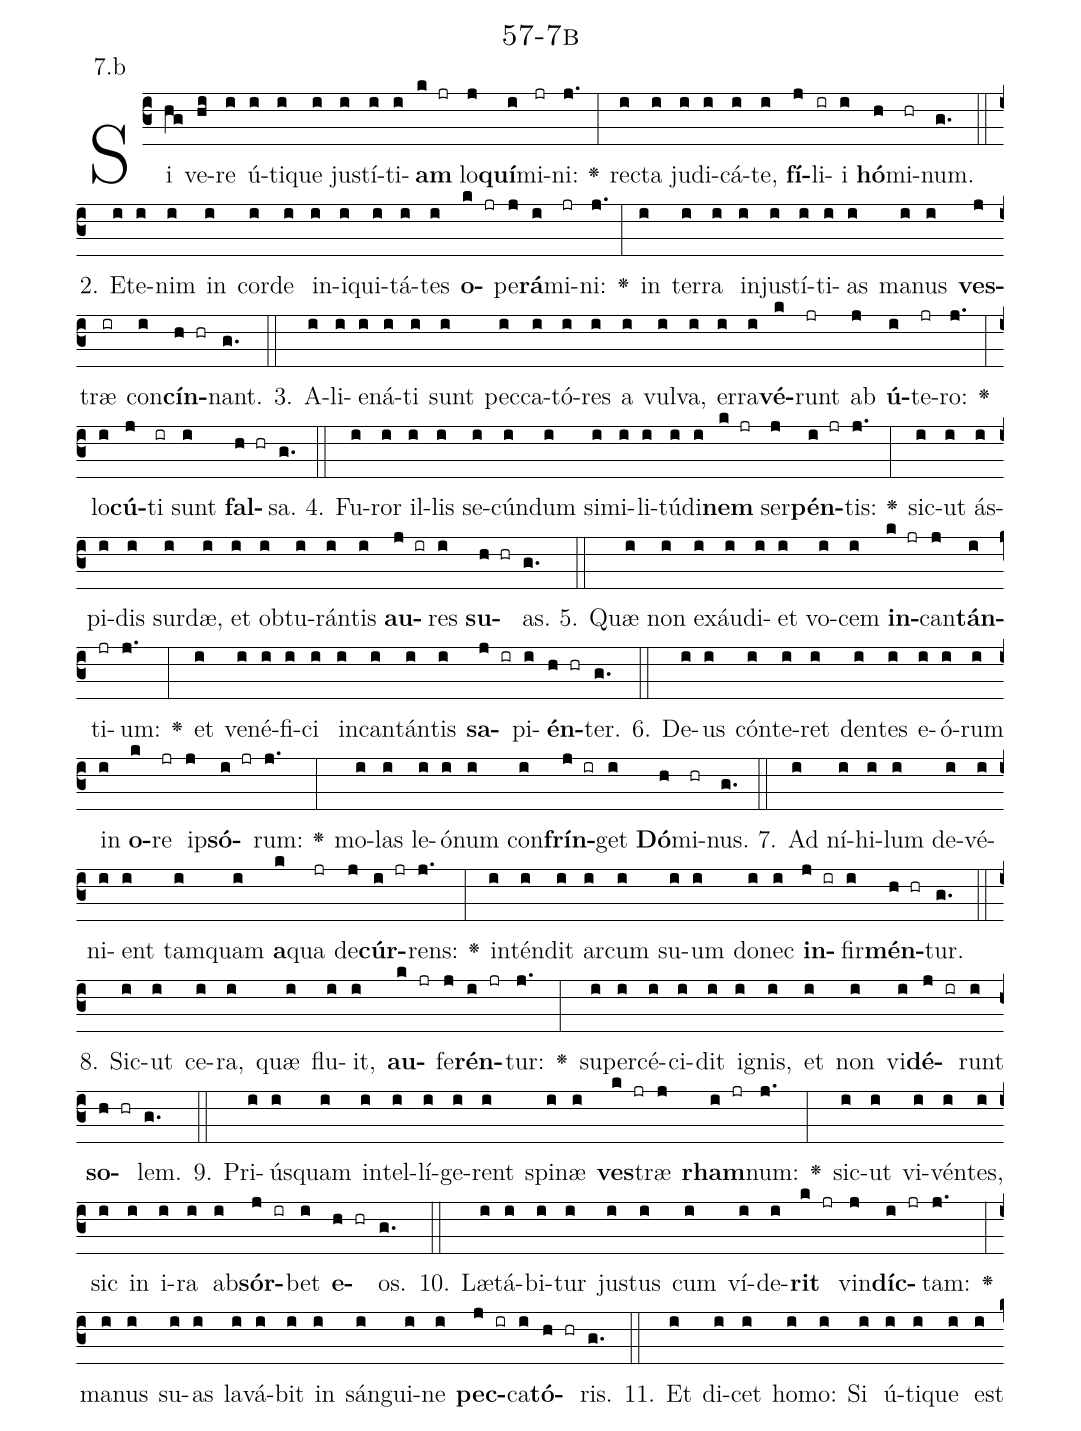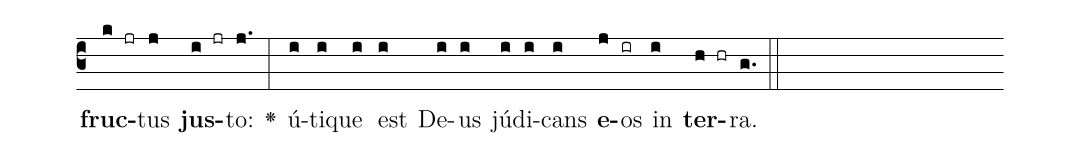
name: 57-7b;
annotation: 7.b;
%%
(c3)Si(hg) ve(hi)re(i) ú(i)ti(i)que(i) jus(i)tí(i)ti(i)<b>am</b>(k jr) lo(j)<b>quí</b>(i)mi(jr)ni:(j.) <v>\greheightstar</v>(:) rec(i)ta(i) ju(i)di(i)cá(i)te,(i) <b>fí</b>(j)li(ir)i(i) <b>hó</b>(h)mi(hr)num.(g.) (::)
2. Et(i)e(i)nim(i) in(i) cor(i)de(i) in(i)i(i)qui(i)tá(i)tes(i) <b>o</b>(k jr)pe(j)<b>rá</b>(i)mi(jr)ni:(j.) <v>\greheightstar</v>(:) in(i) ter(i)ra(i) in(i)jus(i)tí(i)ti(i)as(i) ma(i)nus(i) <b>ves</b>(j)træ(ir) con(i)<b>cín</b>(h hr)nant.(g.) (::)
3. A(i)li(i)e(i)ná(i)ti(i) sunt(i) pec(i)ca(i)tó(i)res(i) a(i) vul(i)va,(i) er(i)ra(i)<b>vé</b>(k)runt(jr) ab(j) <b>ú</b>(i)te(jr)ro:(j.) <v>\greheightstar</v>(:) lo(i)<b>cú</b>(j)ti(ir) sunt(i) <b>fal</b>(h hr)sa.(g.) (::)
4. Fu(i)ror(i) il(i)lis(i) se(i)cún(i)dum(i) si(i)mi(i)li(i)tú(i)di(i)<b>nem</b>(k jr) ser(j)<b>pén</b>(i jr)tis:(j.) <v>\greheightstar</v>(:) sic(i)ut(i) ás(i)pi(i)dis(i) sur(i)dæ,(i) et(i) ob(i)tu(i)rán(i)tis(i) <b>au</b>(j ir)res(i) <b>su</b>(h hr)as.(g.) (::)
5. Quæ(i) non(i) ex(i)áu(i)di(i)et(i) vo(i)cem(i) <b>in</b>(k jr)can(j)<b>tán</b>(i)ti(jr)um:(j.) <v>\greheightstar</v>(:) et(i) ve(i)né(i)fi(i)ci(i) in(i)can(i)tán(i)tis(i) <b>sa</b>(j ir)pi(i)<b>én</b>(h hr)ter.(g.) (::)
6. De(i)us(i) cón(i)te(i)ret(i) den(i)tes(i) e(i)ó(i)rum(i) in(i) <b>o</b>(k)re(jr) ip(j)<b>só</b>(i jr)rum:(j.) <v>\greheightstar</v>(:) mo(i)las(i) le(i)ó(i)num(i) con(i)<b>frín</b>(j ir)get(i) <b>Dó</b>(h)mi(hr)nus.(g.) (::)
7. Ad(i) ní(i)hi(i)lum(i) de(i)vé(i)ni(i)ent(i) tam(i)quam(i) <b>a</b>(k)qua(jr) de(j)<b>cúr</b>(i jr)rens:(j.) <v>\greheightstar</v>(:) in(i)tén(i)dit(i) ar(i)cum(i) su(i)um(i) do(i)nec(i) <b>in</b>(j ir)fir(i)<b>mén</b>(h hr)tur.(g.) (::)
8. Sic(i)ut(i) ce(i)ra,(i) quæ(i) flu(i)it,(i) <b>au</b>(k jr)fe(j)<b>rén</b>(i jr)tur:(j.) <v>\greheightstar</v>(:) su(i)per(i)cé(i)ci(i)dit(i) i(i)gnis,(i) et(i) non(i) vi(i)<b>dé</b>(j ir)runt(i) <b>so</b>(h hr)lem.(g.) (::)
9. Pri(i)ús(i)quam(i) in(i)tel(i)lí(i)ge(i)rent(i) spi(i)næ(i) <b>ves</b>(k jr)træ(j) <b>rham</b>(i jr)num:(j.) <v>\greheightstar</v>(:) sic(i)ut(i) vi(i)vén(i)tes,(i) sic(i) in(i) i(i)ra(i) ab(i)<b>sór</b>(j ir)bet(i) <b>e</b>(h hr)os.(g.) (::)
10. Læ(i)tá(i)bi(i)tur(i) jus(i)tus(i) cum(i) ví(i)de(i)<b>rit</b>(k jr) vin(j)<b>díc</b>(i jr)tam:(j.) <v>\greheightstar</v>(:) ma(i)nus(i) su(i)as(i) la(i)vá(i)bit(i) in(i) sán(i)gui(i)ne(i) <b>pec</b>(j ir)ca(i)<b>tó</b>(h hr)ris.(g.) (::)
11. Et(i) di(i)cet(i) ho(i)mo:(i) Si(i) ú(i)ti(i)que(i) est(i) <b>fruc</b>(k jr)tus(j) <b>jus</b>(i jr)to:(j.) <v>\greheightstar</v>(:) ú(i)ti(i)que(i) est(i) De(i)us(i) jú(i)di(i)cans(i) <b>e</b>(j)os(ir) in(i) <b>ter</b>(h hr)ra.(g.) (::)
